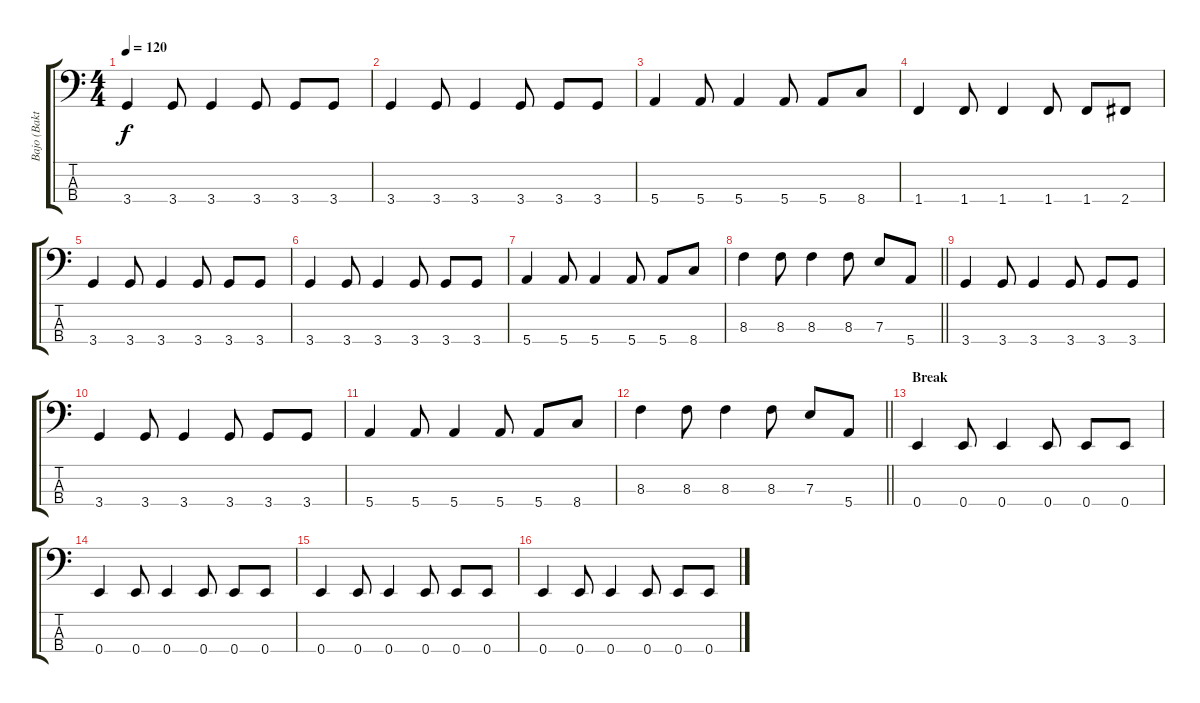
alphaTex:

\track ("Bajo (Baktrik)" "Bajo (Bakt") {instrument electricbasspick}
\staff {score tabs}
\tuning (G2 D2 A1 E1) {hide}
\ts (4 4)
\tempo 120
\clef f4
\ks c
3.4.4{dy f} 3.4.8 3.4.4 3.4.8 3.4.8 3.4.8 |
3.4.4 3.4.8 3.4.4 3.4.8 3.4.8 3.4.8 |
5.4.4 5.4.8 5.4.4 5.4.8 5.4.8 8.4.8 |
1.4.4 1.4.8 1.4.4 1.4.8 1.4.8 2.4.8 |
3.4.4 3.4.8 3.4.4 3.4.8 3.4.8 3.4.8 |
3.4.4 3.4.8 3.4.4 3.4.8 3.4.8 3.4.8 |
5.4.4 5.4.8 5.4.4 5.4.8 5.4.8 8.4.8 |
\barLineRight lightlight
8.3.4 8.3.8 8.3.4 8.3.8 7.3.8 5.4.8 |
3.4.4 3.4.8 3.4.4 3.4.8 3.4.8 3.4.8 |
3.4.4 3.4.8 3.4.4 3.4.8 3.4.8 3.4.8 |
5.4.4 5.4.8 5.4.4 5.4.8 5.4.8 8.4.8 |
\barLineRight lightlight
8.3.4 8.3.8 8.3.4 8.3.8 7.3.8 5.4.8 |
\section ("" "Break")
0.4.4 0.4.8 0.4.4 0.4.8 0.4.8 0.4.8 |
0.4.4 0.4.8 0.4.4 0.4.8 0.4.8 0.4.8 |
0.4.4 0.4.8 0.4.4 0.4.8 0.4.8 0.4.8 |
0.4.4 0.4.8 0.4.4 0.4.8 0.4.8 0.4.8
